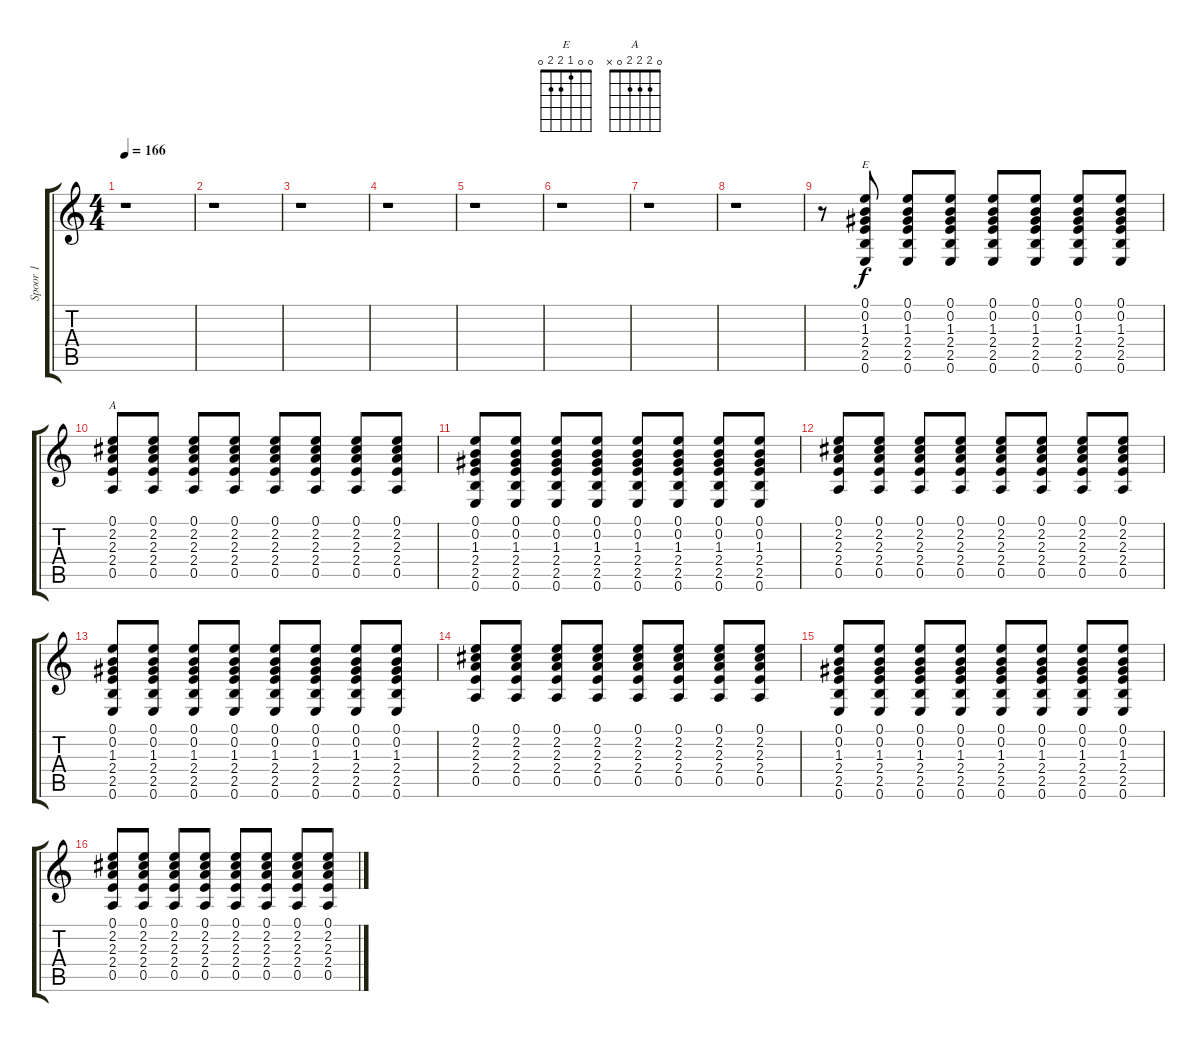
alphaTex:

\track ("Spoor 1" "Spoor 1") {instrument distortionguitar}
\staff {score tabs}
\tuning (E4 B3 G3 D3 A2 E2) {hide}
\chord ("E" 0 0 1 2 2 0)
\chord ("A" 0 2 2 2 0 x)
\ts (4 4)
\tempo 166
\clef g2
\ks c
r.1{dy f} |
r.1 |
r.1 |
r.1 |
r.1 |
r.1 |
r.1 |
r.1 |
r.8 (0.1 0.2 1.3 2.4 2.5 0.6).8{ch "E"} (0.1 0.2 1.3 2.4 2.5 0.6).8 (0.1 0.2 1.3 2.4 2.5 0.6).8 (0.1 0.2 1.3 2.4 2.5 0.6).8 (0.1 0.2 1.3 2.4 2.5 0.6).8 (0.1 0.2 1.3 2.4 2.5 0.6).8 (0.1 0.2 1.3 2.4 2.5 0.6).8 |
(0.1 2.2 2.3 2.4 0.5).8{ch "A"} (0.1 2.2 2.3 2.4 0.5).8 (0.1 2.2 2.3 2.4 0.5).8 (0.1 2.2 2.3 2.4 0.5).8 (0.1 2.2 2.3 2.4 0.5).8 (0.1 2.2 2.3 2.4 0.5).8 (0.1 2.2 2.3 2.4 0.5).8 (0.1 2.2 2.3 2.4 0.5).8 |
(0.1 0.2 1.3 2.4 2.5 0.6).8 (0.1 0.2 1.3 2.4 2.5 0.6).8 (0.1 0.2 1.3 2.4 2.5 0.6).8 (0.1 0.2 1.3 2.4 2.5 0.6).8 (0.1 0.2 1.3 2.4 2.5 0.6).8 (0.1 0.2 1.3 2.4 2.5 0.6).8 (0.1 0.2 1.3 2.4 2.5 0.6).8 (0.1 0.2 1.3 2.4 2.5 0.6).8 |
(0.1 2.2 2.3 2.4 0.5).8 (0.1 2.2 2.3 2.4 0.5).8 (0.1 2.2 2.3 2.4 0.5).8 (0.1 2.2 2.3 2.4 0.5).8 (0.1 2.2 2.3 2.4 0.5).8 (0.1 2.2 2.3 2.4 0.5).8 (0.1 2.2 2.3 2.4 0.5).8 (0.1 2.2 2.3 2.4 0.5).8 |
(0.1 0.2 1.3 2.4 2.5 0.6).8 (0.1 0.2 1.3 2.4 2.5 0.6).8 (0.1 0.2 1.3 2.4 2.5 0.6).8 (0.1 0.2 1.3 2.4 2.5 0.6).8 (0.1 0.2 1.3 2.4 2.5 0.6).8 (0.1 0.2 1.3 2.4 2.5 0.6).8 (0.1 0.2 1.3 2.4 2.5 0.6).8 (0.1 0.2 1.3 2.4 2.5 0.6).8 |
(0.1 2.2 2.3 2.4 0.5).8 (0.1 2.2 2.3 2.4 0.5).8 (0.1 2.2 2.3 2.4 0.5).8 (0.1 2.2 2.3 2.4 0.5).8 (0.1 2.2 2.3 2.4 0.5).8 (0.1 2.2 2.3 2.4 0.5).8 (0.1 2.2 2.3 2.4 0.5).8 (0.1 2.2 2.3 2.4 0.5).8 |
(0.1 0.2 1.3 2.4 2.5 0.6).8 (0.1 0.2 1.3 2.4 2.5 0.6).8 (0.1 0.2 1.3 2.4 2.5 0.6).8 (0.1 0.2 1.3 2.4 2.5 0.6).8 (0.1 0.2 1.3 2.4 2.5 0.6).8 (0.1 0.2 1.3 2.4 2.5 0.6).8 (0.1 0.2 1.3 2.4 2.5 0.6).8 (0.1 0.2 1.3 2.4 2.5 0.6).8 |
(0.1 2.2 2.3 2.4 0.5).8 (0.1 2.2 2.3 2.4 0.5).8 (0.1 2.2 2.3 2.4 0.5).8 (0.1 2.2 2.3 2.4 0.5).8 (0.1 2.2 2.3 2.4 0.5).8 (0.1 2.2 2.3 2.4 0.5).8 (0.1 2.2 2.3 2.4 0.5).8 (0.1 2.2 2.3 2.4 0.5).8
